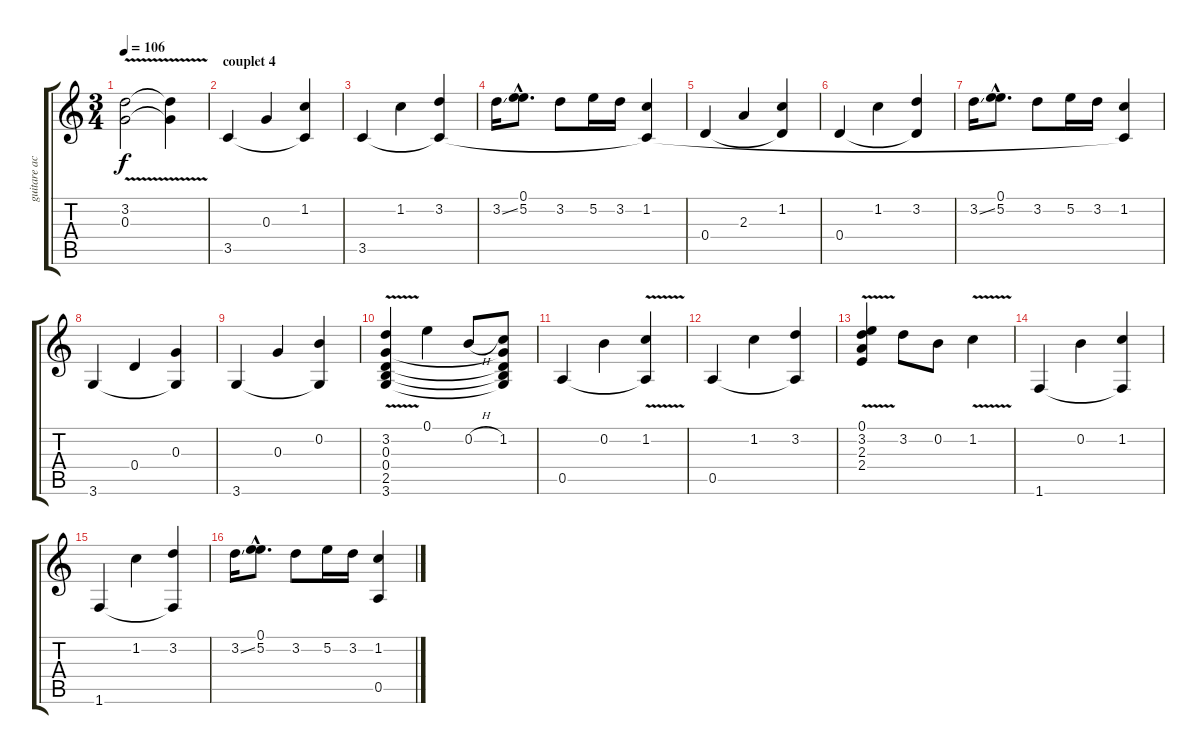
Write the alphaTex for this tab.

\track ("guitare acoustique" "guitare ac") {instrument acousticguitarnylon}
\staff {score tabs}
\tuning (E4 B3 G3 D3 A2 E2) {hide}
\ts (3 4)
\tempo 106
\clef g2
\ks c
(3.2{v} 0.3).2{dy f} (3.2{t} 0.3{t}).4 |
\section ("" "couplet 4")
3.5.4 0.3.4 (1.2 3.5{t}).4 |
3.5.4 1.2.4 (3.2 3.5{t}).4 |
3.2{ss}.16 (0.1{hac} 5.2{hac}).8{d} 3.2.8 5.2.16 3.2.16 (1.2 3.5{t}).4 |
0.4.4 2.3.4 (1.2 0.4{t}).4 |
0.4.4 1.2.4 (3.2 0.4{t}).4 |
3.2{ss}.16 (0.1{hac} 5.2{hac}).8{d} 3.2.8 5.2.16 3.2.16 (1.2 3.5{t}).4 |
3.6.4 0.4.4 (0.3 3.6{t}).4 |
3.6.4 0.3.4 (0.2 3.6{t}).4 |
(3.2{v} 0.3 0.4 2.5 3.6).4 0.1.4 0.2{h}.8 (1.2 0.3{t} 0.4{t} 2.5{t} 3.6{t}).8 |
0.5.4 0.2.4 (1.2{v} 0.5{t}).4 |
0.5.4 1.2.4 (3.2 0.5{t}).4 |
(0.1{v} 3.2 2.3 2.4).4 3.2.8 0.2.8 1.2{v}.4 |
1.6.4 0.2.4 (1.2 1.6{t}).4 |
1.6.4 1.2.4 (3.2 1.6{t}).4 |
3.2{ss}.16 (0.1{hac} 5.2{hac}).8{d} 3.2.8 5.2.16 3.2.16 (1.2 0.5).4
